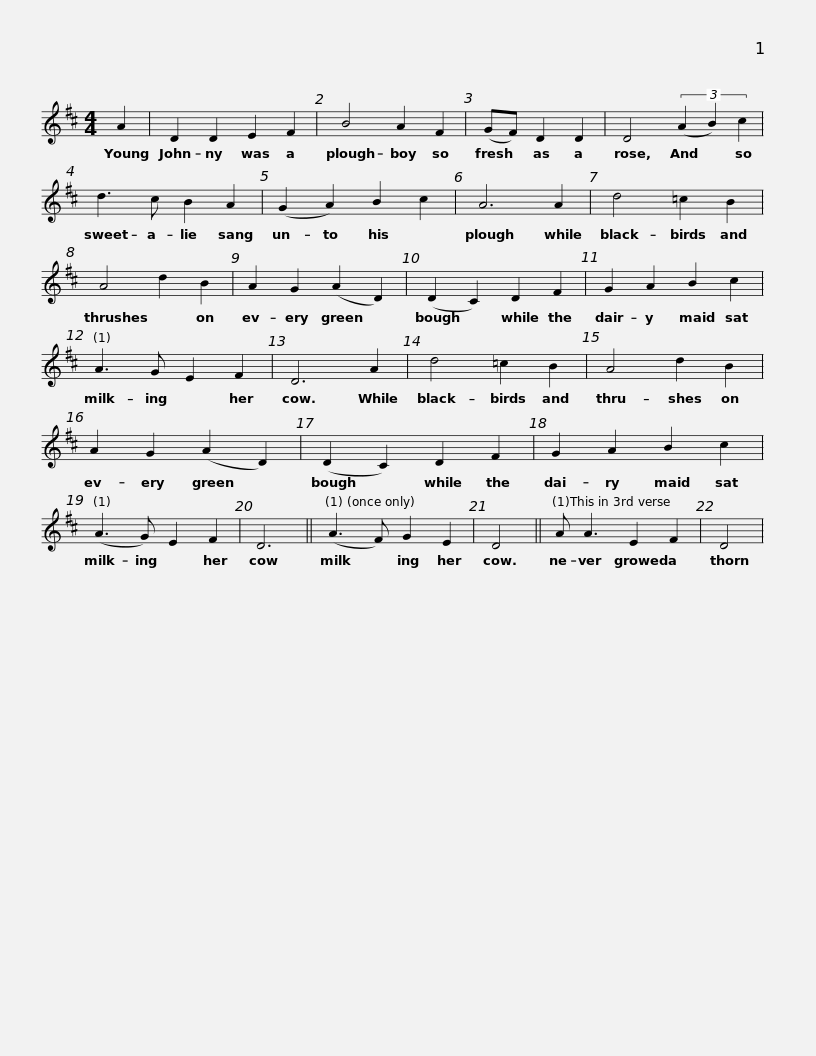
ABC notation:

X:1
L:1/8
M:4/4
I:linebreak $
K:D
V:1 treble
V:1
 A2 | D2 D2 E2 F2 | B4 A2 F2 | (GF) D2 D2 | D4 (3(A2 B2) c2 | %5
 d3 c B2 A2 | (G2 A2) B2 c2 |$ A6 A2 | d4 =c2 B2 | A4 d2 B2 | %10
 A2 G2 (A2 D2) | (D2 C2) D2 F2 | G2 A2 B2 c2 |$ A3 G E2 F2 | D6 A2 | %15
 d4 =c2 B2 | A4 d2 B2 | A2 G2 (A2 D2) | (D2 C2) D2 F2 |$ G2 A2 B2 c2 | %20
 (A3 G) E2 F2 | D6 || (A3 F) G2 E2 | D4 || A A3 E2 F2 | %25
 D4 | %26
